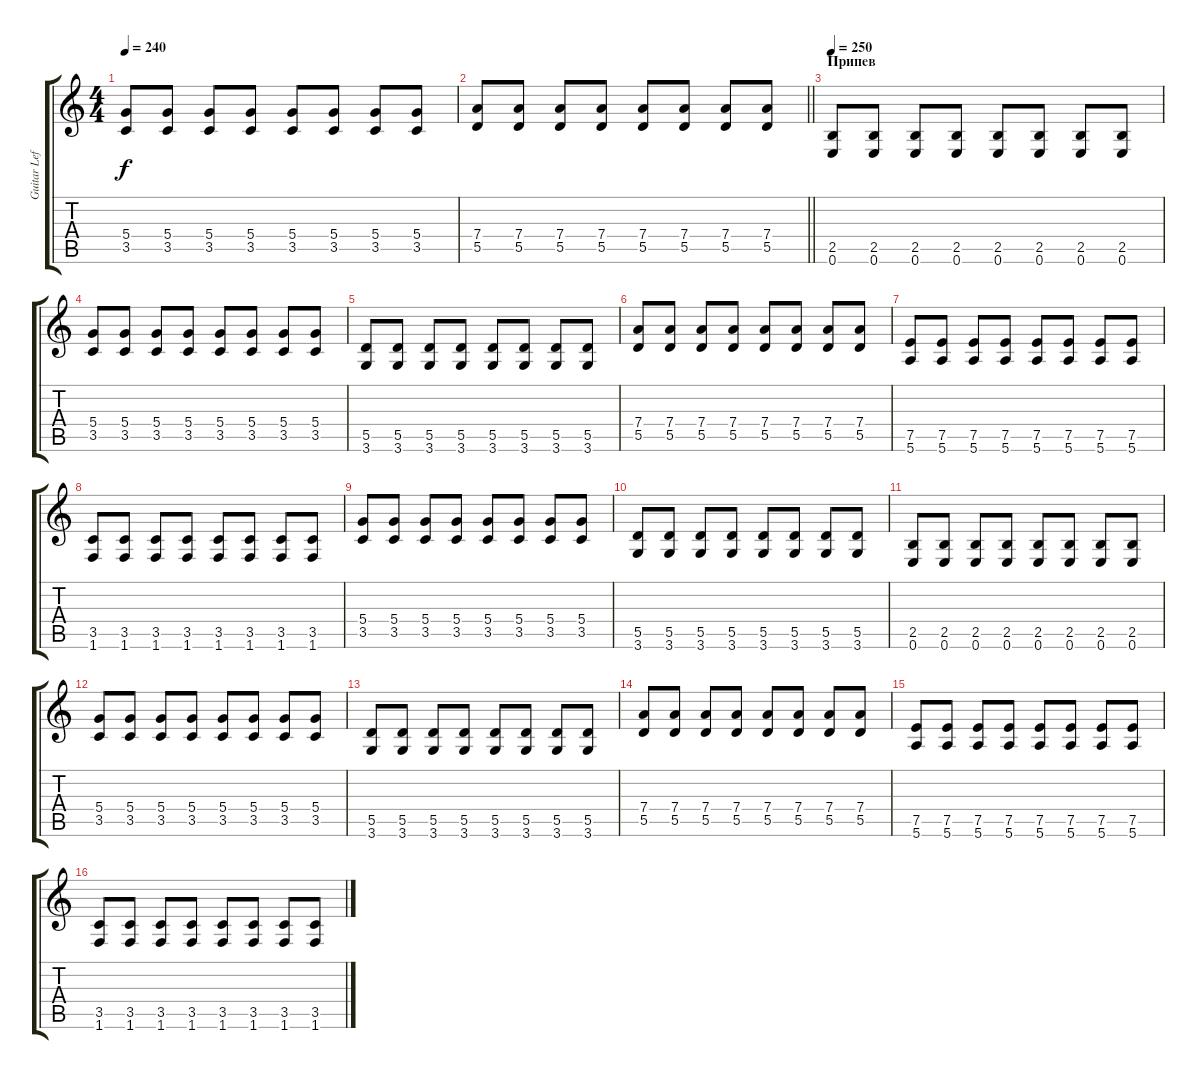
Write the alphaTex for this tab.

\track ("Guitar Left" "Guitar Lef") {instrument distortionguitar}
\staff {score tabs}
\tuning (E4 B3 G3 D3 A2 E2) {hide}
\ts (4 4)
\tempo 240
\clef g2
\ks c
(5.4 3.5).8{dy f} (5.4 3.5).8 (5.4 3.5).8 (5.4 3.5).8 (5.4 3.5).8 (5.4 3.5).8 (5.4 3.5).8 (5.4 3.5).8 |
\barLineRight lightlight
(7.4 5.5).8 (7.4 5.5).8 (7.4 5.5).8 (7.4 5.5).8 (7.4 5.5).8 (7.4 5.5).8 (7.4 5.5).8 (7.4 5.5).8 |
\section ("" "Припев")
\tempo 250
(2.5 0.6).8 (2.5 0.6).8 (2.5 0.6).8 (2.5 0.6).8 (2.5 0.6).8 (2.5 0.6).8 (2.5 0.6).8 (2.5 0.6).8 |
(5.4 3.5).8 (5.4 3.5).8 (5.4 3.5).8 (5.4 3.5).8 (5.4 3.5).8 (5.4 3.5).8 (5.4 3.5).8 (5.4 3.5).8 |
(5.5 3.6).8 (5.5 3.6).8 (5.5 3.6).8 (5.5 3.6).8 (5.5 3.6).8 (5.5 3.6).8 (5.5 3.6).8 (5.5 3.6).8 |
(7.4 5.5).8 (7.4 5.5).8 (7.4 5.5).8 (7.4 5.5).8 (7.4 5.5).8 (7.4 5.5).8 (7.4 5.5).8 (7.4 5.5).8 |
(7.5 5.6).8 (7.5 5.6).8 (7.5 5.6).8 (7.5 5.6).8 (7.5 5.6).8 (7.5 5.6).8 (7.5 5.6).8 (7.5 5.6).8 |
(3.5 1.6).8 (3.5 1.6).8 (3.5 1.6).8 (3.5 1.6).8 (3.5 1.6).8 (3.5 1.6).8 (3.5 1.6).8 (3.5 1.6).8 |
(5.4 3.5).8 (5.4 3.5).8 (5.4 3.5).8 (5.4 3.5).8 (5.4 3.5).8 (5.4 3.5).8 (5.4 3.5).8 (5.4 3.5).8 |
(5.5 3.6).8 (5.5 3.6).8 (5.5 3.6).8 (5.5 3.6).8 (5.5 3.6).8 (5.5 3.6).8 (5.5 3.6).8 (5.5 3.6).8 |
(2.5 0.6).8 (2.5 0.6).8 (2.5 0.6).8 (2.5 0.6).8 (2.5 0.6).8 (2.5 0.6).8 (2.5 0.6).8 (2.5 0.6).8 |
(5.4 3.5).8 (5.4 3.5).8 (5.4 3.5).8 (5.4 3.5).8 (5.4 3.5).8 (5.4 3.5).8 (5.4 3.5).8 (5.4 3.5).8 |
(5.5 3.6).8 (5.5 3.6).8 (5.5 3.6).8 (5.5 3.6).8 (5.5 3.6).8 (5.5 3.6).8 (5.5 3.6).8 (5.5 3.6).8 |
(7.4 5.5).8 (7.4 5.5).8 (7.4 5.5).8 (7.4 5.5).8 (7.4 5.5).8 (7.4 5.5).8 (7.4 5.5).8 (7.4 5.5).8 |
(7.5 5.6).8 (7.5 5.6).8 (7.5 5.6).8 (7.5 5.6).8 (7.5 5.6).8 (7.5 5.6).8 (7.5 5.6).8 (7.5 5.6).8 |
(3.5 1.6).8 (3.5 1.6).8 (3.5 1.6).8 (3.5 1.6).8 (3.5 1.6).8 (3.5 1.6).8 (3.5 1.6).8 (3.5 1.6).8
